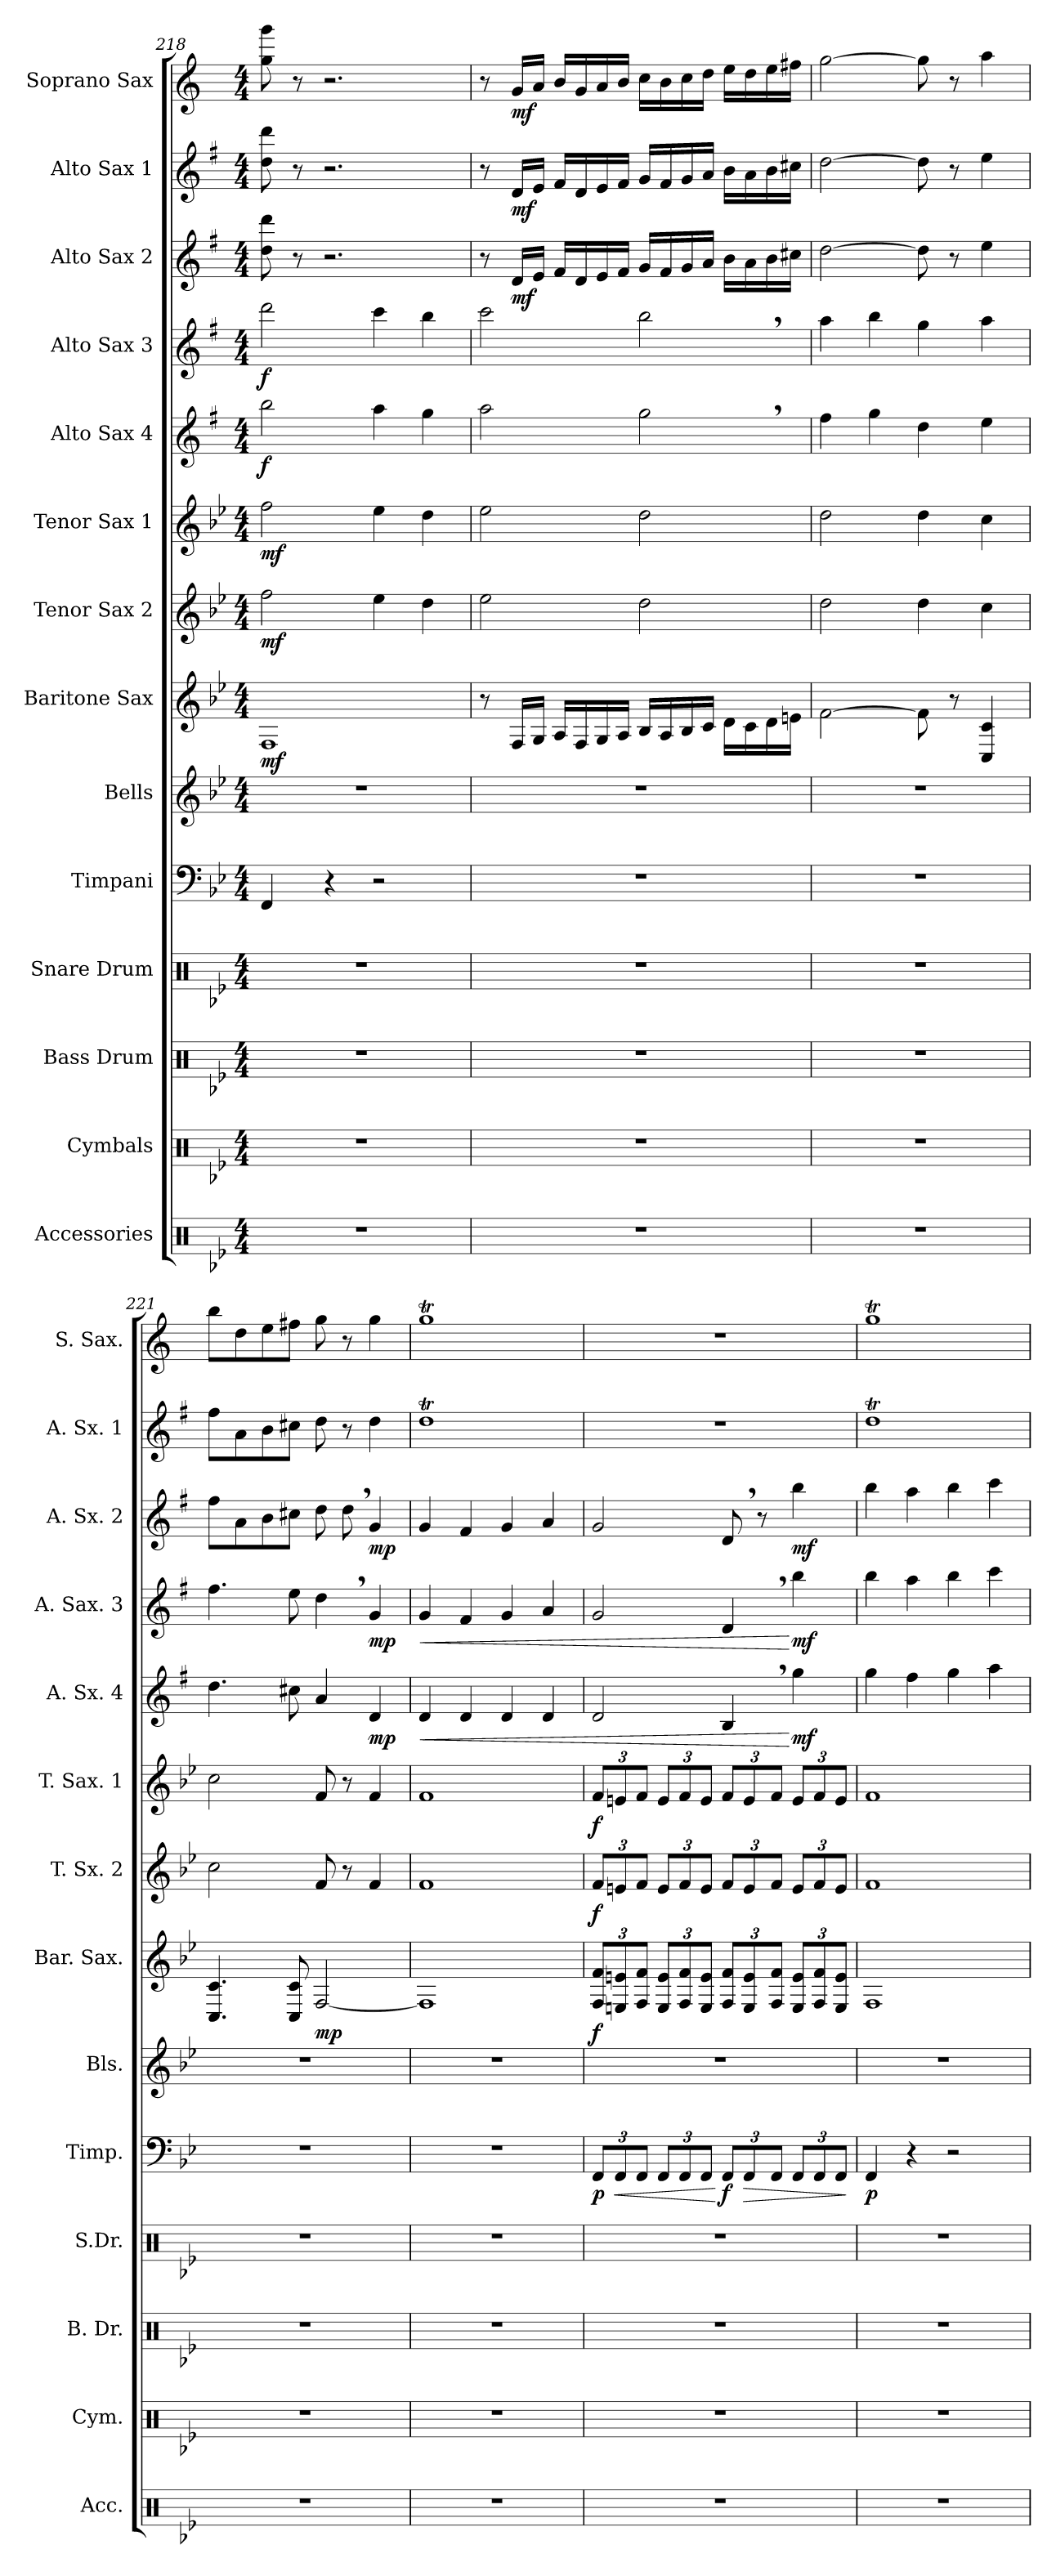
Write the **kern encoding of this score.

**kern	**kern	**kern	**kern	**kern	**dynam	**kern	**kern	**dynam	**kern	**dynam	**kern	**dynam	**kern	**dynam	**kern	**dynam	**kern	**dynam	**kern	**dynam	**kern	**dynam
*part14	*part13	*part12	*part11	*part10	*part10	*part9	*part8	*part8	*part7	*part7	*part6	*part6	*part5	*part5	*part4	*part4	*part3	*part3	*part2	*part2	*part1	*part1
*staff14	*staff13	*staff12	*staff11	*staff10	*staff10	*staff9	*staff8	*staff8	*staff7	*staff7	*staff6	*staff6	*staff5	*staff5	*staff4	*staff4	*staff3	*staff3	*staff2	*staff2	*staff1	*staff1
*I"Accessories	*I"Cymbals	*I"Bass Drum	*I"Snare Drum	*I"Timpani	*	*I"Bells	*I"Baritone Sax	*	*I"Tenor Sax 2	*	*I"Tenor Sax 1	*	*I"Alto Sax 4	*	*I"Alto Sax  3	*	*I"Alto Sax 2	*	*I"Alto Sax 1	*	*I"Soprano Sax	*
*I'Acc.	*I'Cym.	*I'B. Dr.	*I'S.Dr.	*I'Timp.	*	*I'Bls.	*I'Bar. Sax.	*	*I'T. Sx. 2	*	*I'T. Sax. 1	*	*I'A. Sx. 4	*	*I'A. Sax. 3	*	*I'A. Sx. 2	*	*I'A. Sx. 1	*	*I'S. Sax.	*
*clefX	*clefX	*clefX	*clefX	*clefF4	*	*clefG2	*clefG2	*	*clefG2	*	*clefG2	*	*clefG2	*	*clefG2	*	*clefG2	*	*clefG2	*	*clefG2	*
*	*	*	*	*	*	*ITrd-14c-24	*ITrd12c21	*	*ITrd8c14	*	*ITrd8c14	*	*ITrd5c9	*	*ITrd5c9	*	*ITrd5c9	*	*ITrd5c9	*	*ITrd1c2	*
*k[b-e-]	*k[b-e-]	*k[b-e-]	*k[b-e-]	*k[b-e-]	*	*k[b-e-]	*k[b-e-]	*	*k[b-e-]	*	*k[b-e-]	*	*k[b-e-]	*	*k[b-e-]	*	*k[b-e-]	*	*k[b-e-]	*	*k[b-e-]	*
*B-:	*B-:	*B-:	*B-:	*B-:	*	*B-:	*B-:	*	*B-:	*	*B-:	*	*B-:	*	*B-:	*	*B-:	*	*B-:	*	*B-:	*
*M4/4	*M4/4	*M4/4	*M4/4	*M4/4	*	*M4/4	*M4/4	*	*M4/4	*	*M4/4	*	*M4/4	*	*M4/4	*	*M4/4	*	*M4/4	*	*M4/4	*
*MM100	*MM100	*MM100	*MM100	*MM100	*	*MM100	*MM100	*	*MM100	*	*MM100	*	*MM100	*	*MM100	*	*MM100	*	*MM100	*	*MM100	*
=218	=218	=218	=218	=218	=218	=218	=218	=218	=218	=218	=218	=218	=218	=218	=218	=218	=218	=218	=218	=218	=218	=218
!	!	!	!	!	!	!	!	!LO:DY:b	!	!LO:DY:b	!	!LO:DY:b	!	!LO:DY:b	!	!LO:DY:b	!	!	!	!	!	!
1r	1r	1r	1r	4FF/	.	1r	1FF	mf	2f\	mf	2f\	mf	2dd\	f	2ff\	f	8f\ 8ff\	.	8f\ 8ff\	.	8ff\ 8fff\	.
.	.	.	.	.	.	.	.	.	.	.	.	.	.	.	.	.	8r	.	8r	.	8r	.
.	.	.	.	4r	.	.	.	.	.	.	.	.	.	.	.	.	2.r	.	2.r	.	2.r	.
.	.	.	.	2r	.	.	.	.	4e-\	.	4e-\	.	4cc\	.	4ee-\	.	.	.	.	.	.	.
.	.	.	.	.	.	.	.	.	4d\	.	4d\	.	4b-\	.	4dd\	.	.	.	.	.	.	.
=219	=219	=219	=219	=219	=219	=219	=219	=219	=219	=219	=219	=219	=219	=219	=219	=219	=219	=219	=219	=219	=219	=219
1r	1r	1r	1r	1r	.	1r	8r	.	2e-\	.	2e-\	.	2cc\	.	2ee-\	.	8r	.	8r	.	8r	.
!	!	!	!	!	!	!	!	!	!	!	!	!	!	!	!	!	!	!LO:DY:b	!	!LO:DY:b	!	!LO:DY:b
.	.	.	.	.	.	.	16FF/LL	.	.	.	.	.	.	.	.	.	16F/LL	mf	16F/LL	mf	16f/LL	mf
.	.	.	.	.	.	.	16GG/JJ	.	.	.	.	.	.	.	.	.	16G/JJ	.	16G/JJ	.	16g/JJ	.
.	.	.	.	.	.	.	16AA/LL	.	.	.	.	.	.	.	.	.	16A/LL	.	16A/LL	.	16a/LL	.
.	.	.	.	.	.	.	16FF/	.	.	.	.	.	.	.	.	.	16F/	.	16F/	.	16f/	.
.	.	.	.	.	.	.	16GG/	.	.	.	.	.	.	.	.	.	16G/	.	16G/	.	16g/	.
.	.	.	.	.	.	.	16AA/JJ	.	.	.	.	.	.	.	.	.	16A/JJ	.	16A/JJ	.	16a/JJ	.
.	.	.	.	.	.	.	16BB-/LL	.	2d\	.	2d\	.	2b-,\	.	2dd,\	.	16B-/LL	.	16B-/LL	.	16b-\LL	.
.	.	.	.	.	.	.	16AA/	.	.	.	.	.	.	.	.	.	16A/	.	16A/	.	16a\	.
.	.	.	.	.	.	.	16BB-/	.	.	.	.	.	.	.	.	.	16B-/	.	16B-/	.	16b-\	.
.	.	.	.	.	.	.	16C/JJ	.	.	.	.	.	.	.	.	.	16c/JJ	.	16c/JJ	.	16cc\JJ	.
.	.	.	.	.	.	.	16D\LL	.	.	.	.	.	.	.	.	.	16d\LL	.	16d\LL	.	16dd\LL	.
.	.	.	.	.	.	.	16C\	.	.	.	.	.	.	.	.	.	16c\	.	16c\	.	16cc\	.
.	.	.	.	.	.	.	16D\	.	.	.	.	.	.	.	.	.	16d\	.	16d\	.	16dd\	.
.	.	.	.	.	.	.	16En\JJ	.	.	.	.	.	.	.	.	.	16en\JJ	.	16en\JJ	.	16een\JJ	.
=220	=220	=220	=220	=220	=220	=220	=220	=220	=220	=220	=220	=220	=220	=220	=220	=220	=220	=220	=220	=220	=220	=220
1r	1r	1r	1r	1r	.	1r	[2F\	.	2d\	.	2d\	.	4a\	.	4cc\	.	[2f\	.	[2f\	.	[2ff\	.
.	.	.	.	.	.	.	.	.	.	.	.	.	4b-\	.	4dd\	.	.	.	.	.	.	.
.	.	.	.	.	.	.	8F\]	.	4d\	.	4d\	.	4f\	.	4b-\	.	8f\]	.	8f\]	.	8ff\]	.
.	.	.	.	.	.	.	8r	.	.	.	.	.	.	.	.	.	8r	.	8r	.	8r	.
.	.	.	.	.	.	.	4CC/ 4C/	.	4c\	.	4c\	.	4g\	.	4cc\	.	4g\	.	4g\	.	4gg\	.
!!LO:PB:g=z
=221	=221	=221	=221	=221	=221	=221	=221	=221	=221	=221	=221	=221	=221	=221	=221	=221	=221	=221	=221	=221	=221	=221
1r	1r	1r	1r	1r	.	1r	4.CC/ 4.C/	.	2c\	.	2c\	.	4.f\	.	4.a\	.	8a\L	.	8a\L	.	8aa\L	.
.	.	.	.	.	.	.	.	.	.	.	.	.	.	.	.	.	8c\	.	8c\	.	8cc\	.
.	.	.	.	.	.	.	.	.	.	.	.	.	.	.	.	.	8d\	.	8d\	.	8dd\	.
.	.	.	.	.	.	.	8CC/ 8C/	.	.	.	.	.	8en\	.	8g\	.	8en\J	.	8en\J	.	8een\J	.
!	!	!	!	!	!	!	!	!LO:DY:b	!	!	!	!	!	!	!	!	!	!	!	!	!	!
.	.	.	.	.	.	.	[2FF/	mp	8F/	.	8F/	.	4c/	.	4f,\	.	8f\	.	8f\	.	8ff\	.
.	.	.	.	.	.	.	.	.	8r	.	8r	.	.	.	.	.	8f,\	.	8r	.	8r	.
!	!	!	!	!	!	!	!	!	!	!	!	!	!	!LO:DY:b	!	!LO:DY:b	!	!LO:DY:b	!	!	!	!
.	.	.	.	.	.	.	.	.	4F/	.	4F/	.	4F/	mp	4B-/	mp	4B-/	mp	4f\	.	4ff\	.
=222	=222	=222	=222	=222	=222	=222	=222	=222	=222	=222	=222	=222	=222	=222	=222	=222	=222	=222	=222	=222	=222	=222
!	!	!	!	!	!	!	!	!	!	!	!	!	!	!LO:HP:b	!	!LO:HP:b	!	!	!	!	!	!
1r	1r	1r	1r	1r	.	1r	1FF]	.	1F	.	1F	.	4F/	<	4B-/	<	4B-/	.	1fT	.	1ffT	.
.	.	.	.	.	.	.	.	.	.	.	.	.	4F/	.	4A/	.	4A/	.	.	.	.	.
.	.	.	.	.	.	.	.	.	.	.	.	.	4F/	.	4B-/	.	4B-/	.	.	.	.	.
.	.	.	.	.	.	.	.	.	.	.	.	.	4F/	.	4c/	.	4c/	.	.	.	.	.
=223	=223	=223	=223	=223	=223	=223	=223	=223	=223	=223	=223	=223	=223	=223	=223	=223	=223	=223	=223	=223	=223	=223
*	*	*	*	*Xbrackettup	*	*	*Xbrackettup	*	*Xbrackettup	*	*Xbrackettup	*	*	*	*	*	*	*	*	*	*	*
!	!	!	!	!	!LO:DY:b	!	!	!LO:DY:b	!	!LO:DY:b	!	!LO:DY:b	!	!	!	!	!	!	!	!	!	!
1r	1r	1r	1r	12FF/L	p	1r	12FF/ 12F/L	f	12F/L	f	12F/L	f	2F/	.	2B-/	.	2B-/	.	1r	.	1r	.
!	!	!	!	!	!LO:HP:b	!	!	!	!	!	!	!	!	!	!	!	!	!	!	!	!	!
.	.	.	.	12FF/	<	.	12EEn/ 12En/	.	12En/	.	12En/	.	.	.	.	.	.	.	.	.	.	.
.	.	.	.	12FF/J	.	.	12FF/ 12F/J	.	12F/J	.	12F/J	.	.	.	.	.	.	.	.	.	.	.
.	.	.	.	12FF/L	.	.	12EE/ 12E/L	.	12E/L	.	12E/L	.	.	.	.	.	.	.	.	.	.	.
.	.	.	.	12FF/	.	.	12FF/ 12F/	.	12F/	.	12F/	.	.	.	.	.	.	.	.	.	.	.
.	.	.	.	12FF/J	.	.	12EE/ 12E/J	.	12E/J	.	12E/J	.	.	.	.	.	.	.	.	.	.	.
!	!	!	!	!	!LO:DY:n=1:b	!	!	!	!	!	!	!	!	!	!	!	!	!	!	!	!	!
.	.	.	.	12FF/L	[ f	.	12FF/ 12F/L	.	12F/L	.	12F/L	.	4D,/	.	4F,/	.	8F,/	.	.	.	.	.
!	!	!	!	!	!LO:HP:b	!	!	!	!	!	!	!	!	!	!	!	!	!	!	!	!	!
.	.	.	.	12FF/	>	.	12EE/ 12E/	.	12E/	.	12E/	.	.	.	.	.	.	.	.	.	.	.
.	.	.	.	.	.	.	.	.	.	.	.	.	.	.	.	.	8r	.	.	.	.	.
.	.	.	.	12FF/J	.	.	12FF/ 12F/J	.	12F/J	.	12F/J	.	.	.	.	.	.	.	.	.	.	.
!	!	!	!	!	!	!	!	!	!	!	!	!	!	!LO:DY:n=1:b	!	!LO:DY:n=1:b	!	!LO:DY:b	!	!	!	!
.	.	.	.	12FF/L	.	.	12EE/ 12E/L	.	12E/L	.	12E/L	.	4b-\	[ mf	4dd\	[ mf	4dd\	mf	.	.	.	.
.	.	.	.	12FF/	.	.	12FF/ 12F/	.	12F/	.	12F/	.	.	.	.	.	.	.	.	.	.	.
.	.	.	.	12FF/J	.	.	12EE/ 12E/J	.	12E/J	.	12E/J	.	.	.	.	.	.	.	.	.	.	.
.	.	.	.	.	]	.	.	.	.	.	.	.	.	.	.	.	.	.	.	.	.	.
=224	=224	=224	=224	=224	=224	=224	=224	=224	=224	=224	=224	=224	=224	=224	=224	=224	=224	=224	=224	=224	=224	=224
!	!	!	!	!	!LO:DY:b	!	!	!	!	!	!	!	!	!	!	!	!	!	!	!	!	!
1r	1r	1r	1r	4FF/	p	1r	1FF	.	1F	.	1F	.	4b-\	.	4dd\	.	4dd\	.	1fT	.	1ffT	.
.	.	.	.	4r	.	.	.	.	.	.	.	.	4a\	.	4cc\	.	4cc\	.	.	.	.	.
.	.	.	.	2r	.	.	.	.	.	.	.	.	4b-\	.	4dd\	.	4dd\	.	.	.	.	.
.	.	.	.	.	.	.	.	.	.	.	.	.	4cc\	.	4ee-\	.	4ee-\	.	.	.	.	.
=	=	=	=	=	=	=	=	=	=	=	=	=	=	=	=	=	=	=	=	=	=	=
*-	*-	*-	*-	*-	*-	*-	*-	*-	*-	*-	*-	*-	*-	*-	*-	*-	*-	*-	*-	*-	*-	*-
